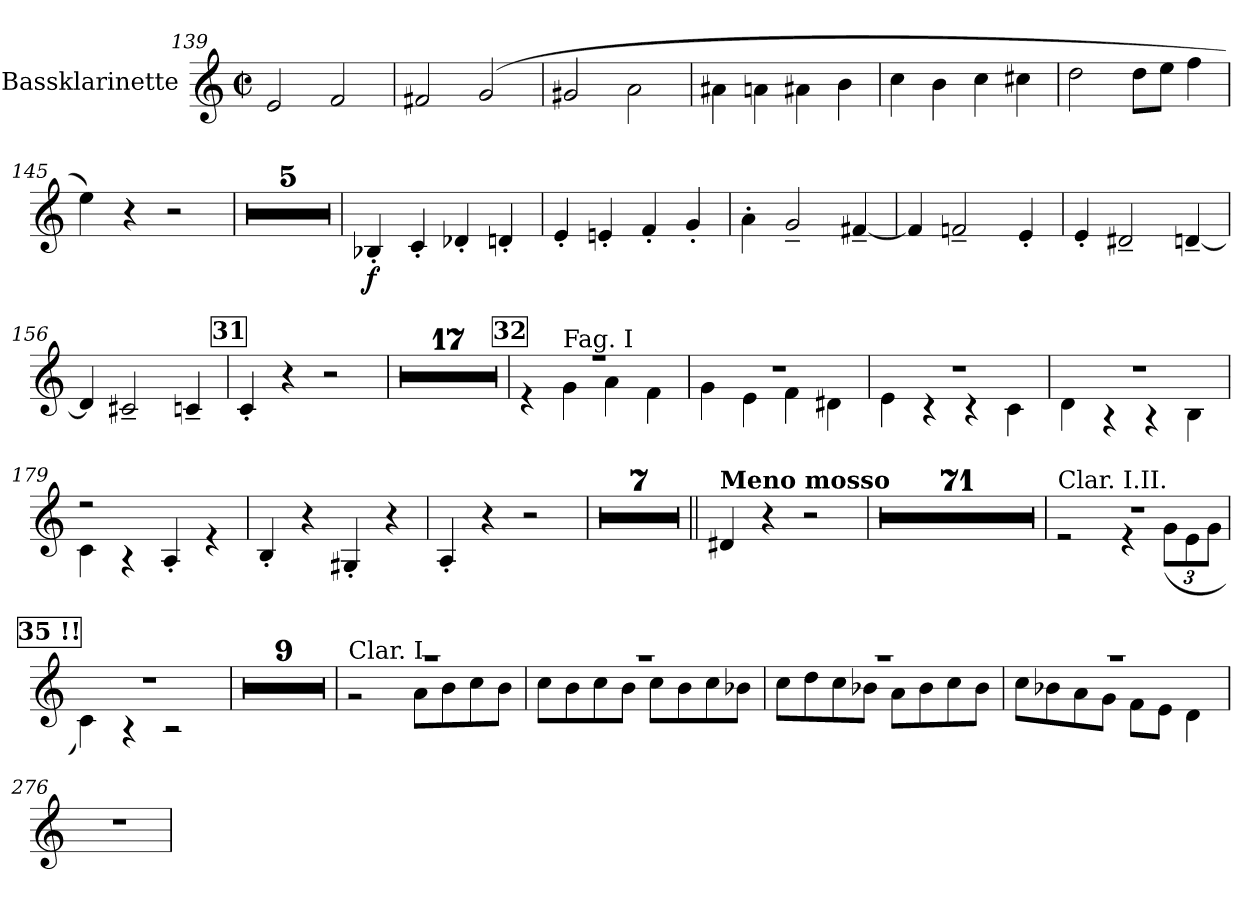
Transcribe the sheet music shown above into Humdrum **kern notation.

**kern	**dynam
*part1	*part1
*staff1	*staff1
*I"Bassklarinette	*
*I'B. Kl.	*
!!LO:PB:g=z
*clefG2	*
*ITrd8c14	*
*k[]	*
*M2/2	*
*met(c|)	*
=139	=139
2E/	.
2F/	.
=140	=140
2F#X/	.
(2G/	.
=141	=141
2G#X/	.
2A\	.
=142	=142
4A#X\	.
4An\	.
4A#X\	.
4B\	.
=143	=143
4c\	.
4B\	.
4c\	.
4c#X\	.
=144	=144
2d\	.
8d\L	.
8e\J	.
4f\	.
=145	=145
4e\)	.
4r	.
2r	.
=146	=146
1r	.
=147	=147
1r	.
=148	=148
1r	.
=149	=149
1r	.
=150	=150
1r	.
!!LO:LB:g=z
=151	=151
!	!LO:DY:b
4BB-X'/	f
4C'/	.
4D-X'/	.
4Dn'/	.
=152	=152
4E'/	.
4En'/	.
4F'/	.
4G'/	.
=153	=153
4A'\	.
2G~/	.
[4F#X~/	.
=154	=154
4F#/]	.
2Fn~/	.
4E'/	.
=155	=155
4E'/	.
2D#X~/	.
[4Dn~/	.
=156	=156
4D/]	.
2C#X~/	.
4Cn~/	.
!!LO:REH:place=s1:a:B:fs=12:t=31
=157	=157
4C'/	.
4r	.
2r	.
=158	=158
1r	.
=159	=159
1r	.
=160	=160
1r	.
=161	=161
1r	.
=162	=162
1r	.
=163	=163
1r	.
=164	=164
1r	.
=165	=165
1r	.
=166	=166
1r	.
=167	=167
1r	.
=168	=168
1r	.
=169	=169
1r	.
=170	=170
1r	.
=171	=171
1r	.
=172	=172
1r	.
=173	=173
1r	.
=174	=174
1r	.
!!LO:LB:g=z
!!LO:REH:place=s1:a:B:fs=12:t=32
=175	=175
*^	*
1r	4r	.
!	!LO:TX:a:t=Fag. I	!
.	4G!\	.
.	4A!\	.
.	4F!\	.
=176	=176	=176
1r	4G!\	.
.	4E!\	.
.	4F!\	.
.	4D#X!\	.
=177	=177	=177
1r	4E!\	.
.	4r	.
.	4r	.
.	4C!\	.
=178	=178	=178
1r	4D!\	.
.	4r	.
.	4r	.
.	4BB!\	.
=179	=179	=179
2r	4C!\	.
.	4r	.
!	!	!LO:DY:b
4AA'/	2ryy	other-dynamics
4re	.	.
*v	*v	*
=180	=180
4BB'/	.
4r	.
4GG#X'/	.
4r	.
=181	=181
4AA'/	.
4r	.
2r	.
=182	=182
1r	.
=183	=183
1r	.
=184	=184
1r	.
=185	=185
1r	.
=186	=186
1r	.
=187	=187
1r	.
=188	=188
1r;<	.
!!LO:LB:g=z
=189||	=189||
*MM208	*
!LO:TX:a:B:t=Meno mosso	!
!	!LO:DY:b
4D#X/	other-dynamics
4r	.
2r	.
=190	=190
1r	.
=191	=191
1r	.
=192	=192
1r	.
=193	=193
1r	.
=194	=194
1r	.
=195	=195
1r	.
=196	=196
1r	.
=197	=197
1r	.
=198	=198
1r	.
=199	=199
1r	.
=200	=200
1r	.
=201	=201
1r	.
=202	=202
1r	.
=203	=203
1r	.
=204	=204
1r	.
=205	=205
1r	.
=206	=206
1r	.
=207	=207
1r	.
=208	=208
1r	.
=209	=209
1r	.
=210	=210
1r	.
=211	=211
1r	.
=212	=212
1r	.
=213	=213
1r	.
=214	=214
1r	.
=215	=215
1r	.
=216	=216
1r	.
=217	=217
1r	.
=218	=218
1r	.
=219	=219
1r	.
=220	=220
1r	.
=221	=221
1r	.
=222	=222
1r	.
=223	=223
1r	.
=224	=224
1r	.
=225	=225
1r	.
=226	=226
1r	.
=227	=227
1r	.
=228	=228
1r	.
=229	=229
1r	.
=230	=230
1r	.
=231	=231
1r	.
=232	=232
1r	.
=233	=233
1r	.
=234	=234
1r	.
=235	=235
1r	.
=236	=236
1r	.
=237	=237
1r	.
=238	=238
1r	.
=239	=239
1r	.
=240	=240
1r	.
=241	=241
1r	.
=242	=242
1r	.
=243	=243
1r	.
=244	=244
1r	.
=245	=245
1r	.
=246	=246
1r	.
=247	=247
1r	.
=248	=248
1r	.
=249	=249
1r	.
=250	=250
1r	.
=251	=251
1r	.
=252	=252
1r	.
=253	=253
1r	.
=254	=254
1r	.
=255	=255
1r	.
=256	=256
1r	.
=257	=257
1r	.
=258	=258
1r	.
=259	=259
1r	.
=260	=260
1r	.
=261	=261
*^	*
!LO:TX:a:t=Clar. I.II.	!	!
1r	2r	.
.	4r	.
*	*Xbrackettup	*
.	(>12G!\L	.
.	12E!\	.
.	12G!\J	.
!!LO:REH:place=s1:a:B:fs=12:t=35	!!
=262	=262	=262
1r	4C!\)	.
.	4r	.
.	2r	.
*v	*v	*
=263	=263
1r	.
=264	=264
1r	.
=265	=265
1r	.
=266	=266
1r	.
=267	=267
1r	.
=268	=268
1r	.
=269	=269
1r	.
=270	=270
1r	.
=271	=271
1r	.
=272	=272
*^	*
!LO:TX:a:t=Clar. I	!	!
1r	2r	.
.	8A!\L	.
.	8B!\	.
.	8c!\	.
.	8B!\J	.
=273	=273	=273
1r	8c!\L	.
.	8B!\	.
.	8c!\	.
.	8B!\J	.
.	8c!\L	.
.	8B!\	.
.	8c!\	.
.	8B-X!\J	.
!!LO:LB:g=z	!!
=274	=274	=274
1r	8c!\L	.
.	8d!\	.
.	8c!\	.
.	8B-X!\J	.
.	8A!\L	.
.	8B-!\	.
.	8c!\	.
.	8B-!\J	.
=275	=275	=275
1r	8c!\L	.
.	8B-X!\	.
.	8A!\	.
.	8G!\J	.
.	8F!\L	.
.	8E!\J	.
.	4D!\	.
*v	*v	*
=276	=276
1r	.
=	=
*-	*-
